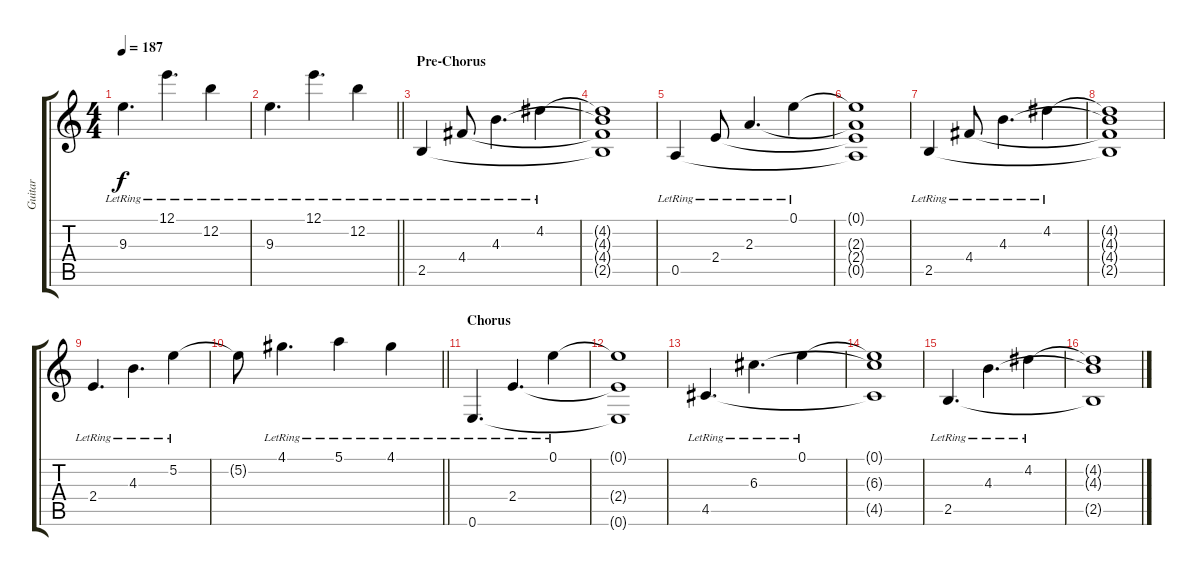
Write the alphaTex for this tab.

\track ("Guitar" "Guitar") {instrument electricguitarjazz}
\staff {score tabs}
\tuning (E4 B3 G3 D3 A2 E2) {hide}
\ts (4 4)
\tempo 187
\clef g2
\ks c
9.3{lr}.4{d dy f} 12.1{lr}.4{d} 12.2{lr}.4 |
\barLineRight lightlight
9.3{lr}.4{d} 12.1{lr}.4{d} 12.2{lr}.4 |
\section ("" "Pre-Chorus ")
2.5{lr}.4 4.4{lr}.8 4.3{lr}.4{d} 4.2{lr}.4 |
(4.2{t} 4.3{t} 4.4{t} 2.5{t}).1 |
0.5{lr}.4 2.4{lr}.8 2.3{lr}.4{d} 0.1{lr}.4 |
(0.1{t} 2.3{t} 2.4{t} 0.5{t}).1 |
2.5{lr}.4 4.4{lr}.8 4.3{lr}.4{d} 4.2{lr}.4 |
(4.2{t} 4.3{t} 4.4{t} 2.5{t}).1 |
2.4{lr}.4{d} 4.3{lr}.4{d} 5.2{lr}.4 |
\barLineRight lightlight
5.2{t}.8 4.1{lr}.4{d} 5.1{lr}.4 4.1{lr}.4 |
\section ("" "Chorus")
0.6{lr}.4{d} 2.4{lr}.4{d} 0.1{lr}.4 |
(0.1{t} 2.4{t} 0.6{t}).1 |
4.5{lr}.4{d} 6.3{lr}.4{d} 0.1{lr}.4 |
(0.1{t} 6.3{t} 4.5{t}).1 |
2.5{lr}.4{d} 4.3{lr}.4{d} 4.2{lr}.4 |
(4.2{t} 4.3{t} 2.5{t}).1
